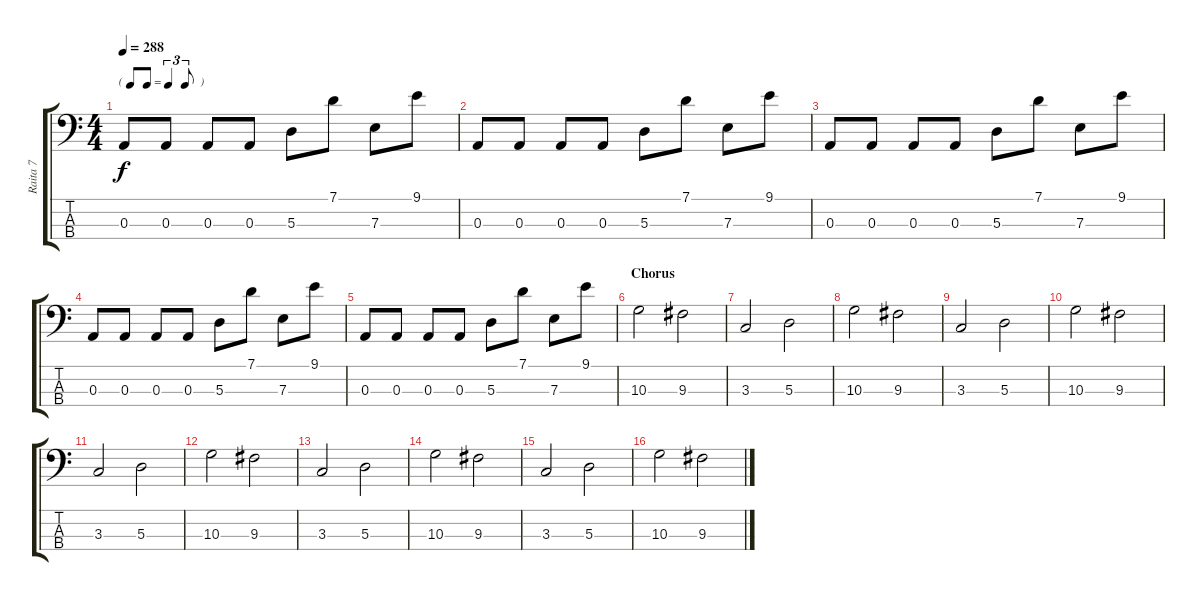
\track ("Raita 7" "Raita 7") {instrument slapbass1}
\staff {score tabs}
\tuning (G2 D2 A1 E1) {hide}
\ts (4 4)
\tf triplet8th
\tempo 288
\clef f4
\ks c
0.3.8{dy f} 0.3.8 0.3.8 0.3.8 5.3.8 7.1.8 7.3.8 9.1.8 |
0.3.8 0.3.8 0.3.8 0.3.8 5.3.8 7.1.8 7.3.8 9.1.8 |
0.3.8 0.3.8 0.3.8 0.3.8 5.3.8 7.1.8 7.3.8 9.1.8 |
0.3.8 0.3.8 0.3.8 0.3.8 5.3.8 7.1.8 7.3.8 9.1.8 |
0.3.8 0.3.8 0.3.8 0.3.8 5.3.8 7.1.8 7.3.8 9.1.8 |
\section ("" "Chorus")
10.3.2{instrument electricbassfinger} 9.3.2 |
3.3.2 5.3.2 |
10.3.2 9.3.2 |
3.3.2 5.3.2 |
10.3.2 9.3.2 |
3.3.2 5.3.2 |
10.3.2 9.3.2 |
3.3.2 5.3.2 |
10.3.2 9.3.2 |
3.3.2 5.3.2 |
10.3.2 9.3.2
